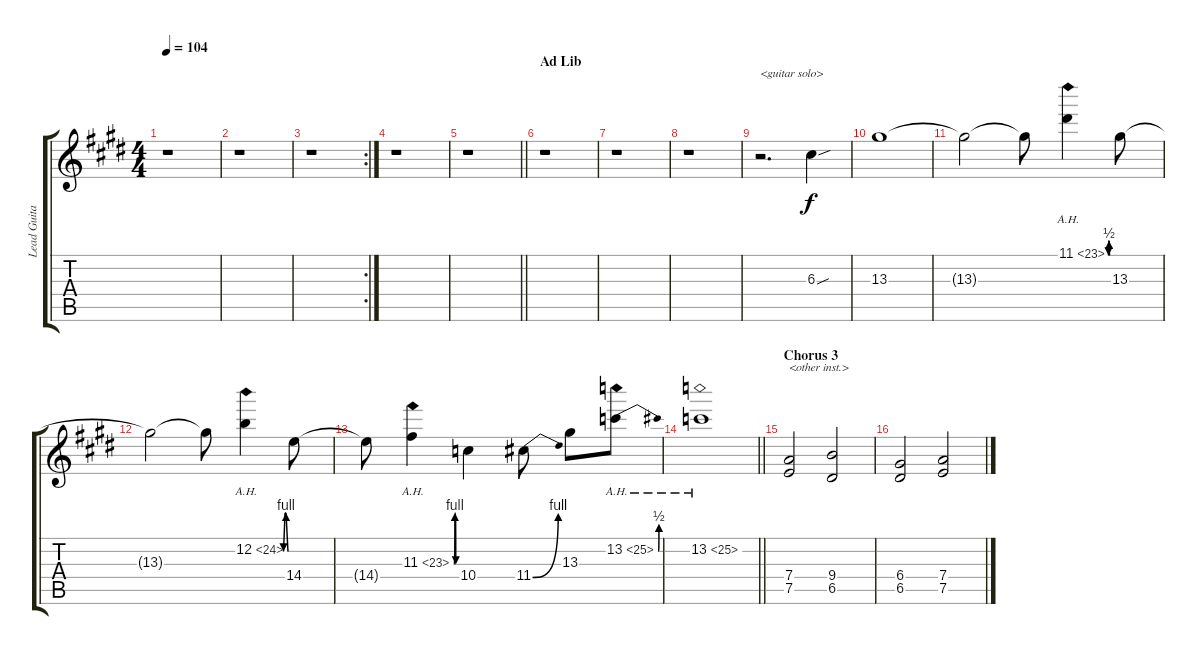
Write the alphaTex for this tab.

\track ("Lead Guitar" "Lead Guita") {instrument overdrivenguitar}
\staff {score tabs}
\tuning (E4 B3 G3 D3 A2 E2) {hide}
\ts (4 4)
\tempo 104
\clef g2
\ks e
r.1{dy f} |
r.1 |
\rc 2
r.1 |
r.1 |
\barLineRight lightlight
r.1 |
\section ("" "Ad Lib")
r.1 |
r.1 |
r.1 |
r.2{d txt "<guitar solo>" volume 16 instrument distortionguitar} 6.3{sou}.4 |
13.3.1 |
13.3{t}.2 13.3{t}.8 11.1{be (custom 0 0 20 2 35 2 45 0 60 0) ah 12}.4 13.3.8 |
13.3{t}.2 13.3{t}.8 12.2{be (custom 0 0 20 4 30 4 45 0 60 0) ah 12}.4 14.4.8 |
14.4{t}.8 11.3{be (custom 0 0 20 4 30 4 45 0 60 0) ah 12}.4 10.4.4 11.4{be (bend 0 0 60 4)}.8 13.3.8 13.2{be (bend 0 0 60 2) ah 12}.8 |
\barLineRight lightlight
13.2{ah 12}.1 |
\section ("" "Chorus 3")
(7.4 7.5).2{txt "<other inst.>" volume 9 instrument electricpiano1} (9.4 6.5).2 |
(6.4 6.5).2 (7.4 7.5).2
